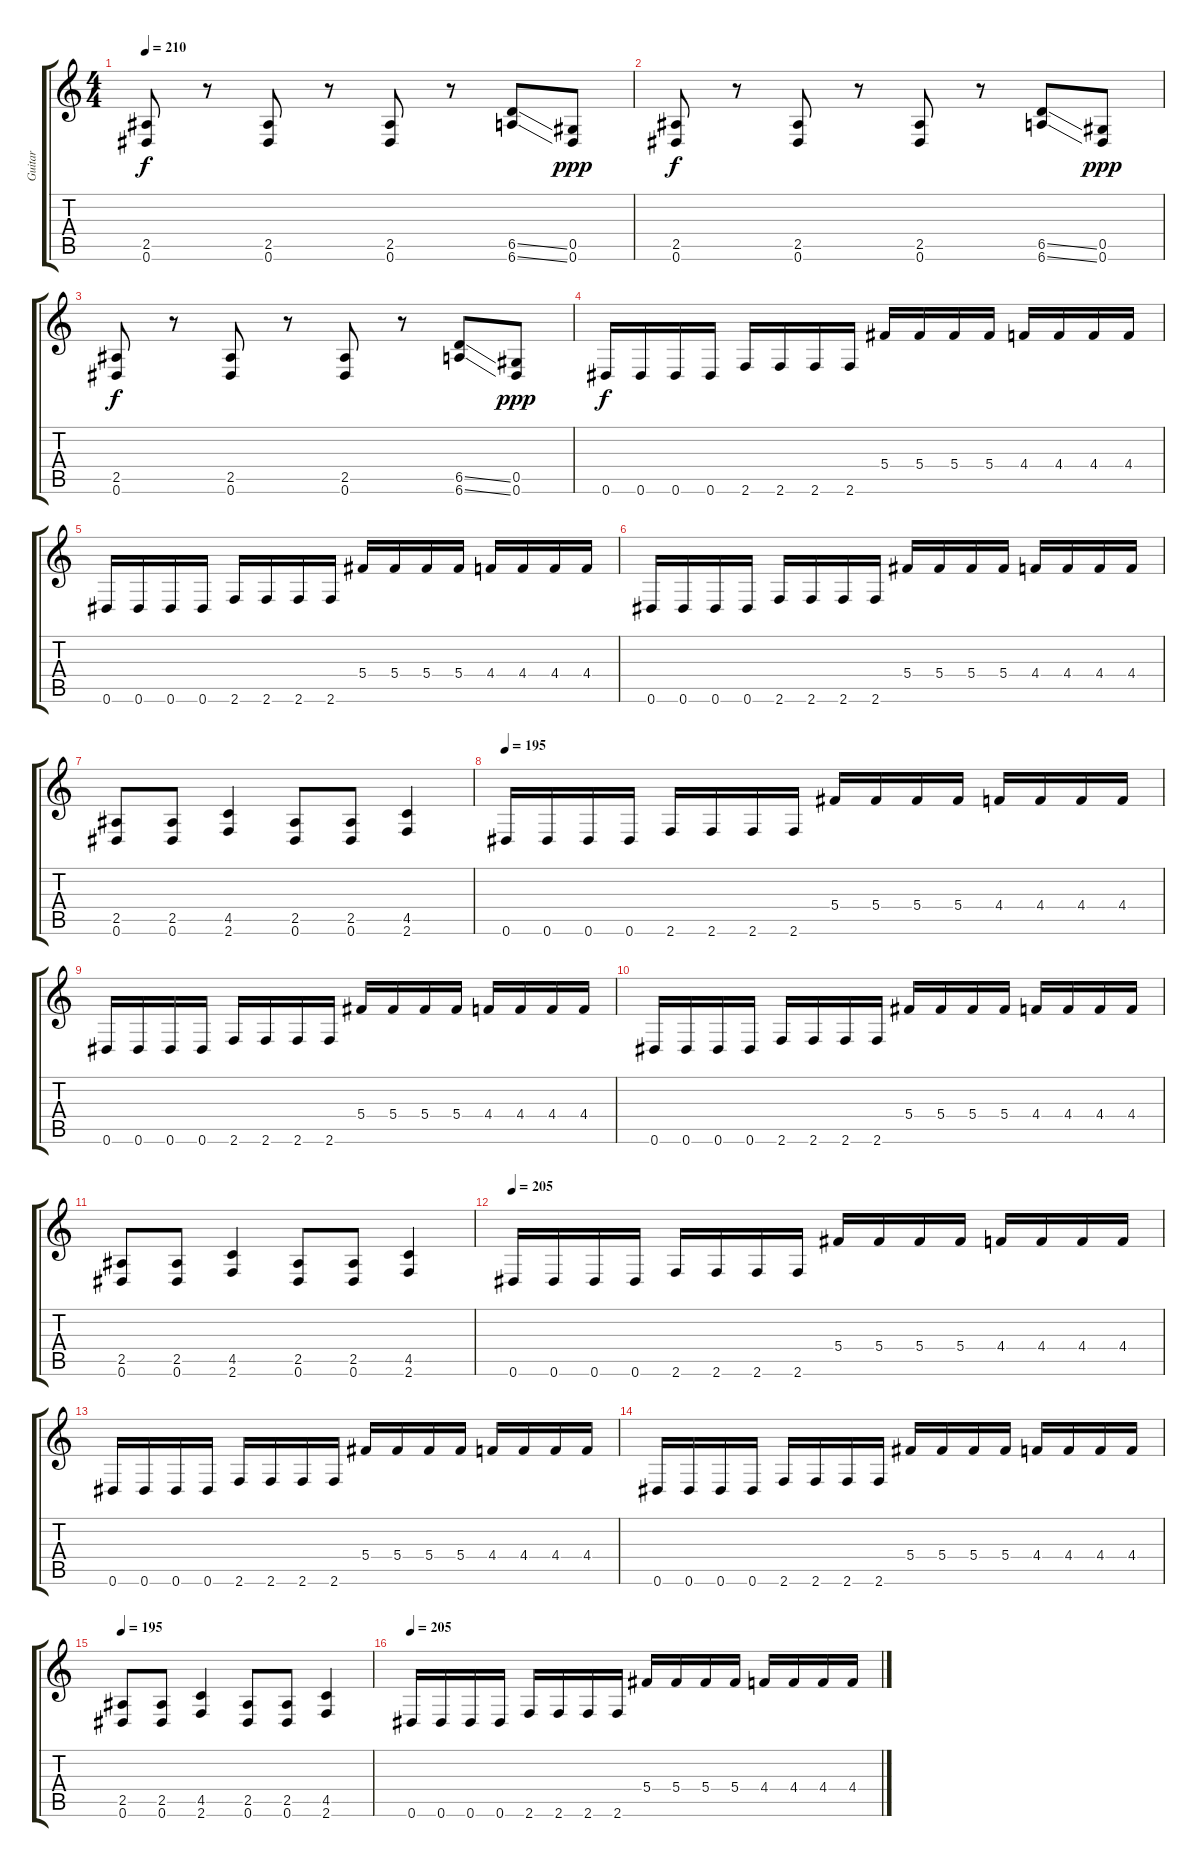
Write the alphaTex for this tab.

\track ("Guitar" "Guitar") {instrument distortionguitar}
\staff {score tabs}
\tuning (Eb4 Bb3 Gb3 Db3 Ab2 Eb2) {hide}
\ts (4 4)
\tempo 210
\clef g2
\ks c
(2.5 0.6).8{dy f} r.8 (2.5 0.6).8 r.8 (2.5 0.6).8 r.8 (6.5{ss} 6.6{ss}).8 (0.5 0.6).8{dy ppp} |
(2.5 0.6).8{dy f} r.8 (2.5 0.6).8 r.8 (2.5 0.6).8 r.8 (6.5{ss} 6.6{ss}).8 (0.5 0.6).8{dy ppp} |
(2.5 0.6).8{dy f} r.8 (2.5 0.6).8 r.8 (2.5 0.6).8 r.8 (6.5{ss} 6.6{ss}).8 (0.5 0.6).8{dy ppp} |
0.6.16{dy f} 0.6.16 0.6.16 0.6.16 2.6.16 2.6.16 2.6.16 2.6.16 5.4.16 5.4.16 5.4.16 5.4.16 4.4.16 4.4.16 4.4.16 4.4.16 |
0.6.16 0.6.16 0.6.16 0.6.16 2.6.16 2.6.16 2.6.16 2.6.16 5.4.16 5.4.16 5.4.16 5.4.16 4.4.16 4.4.16 4.4.16 4.4.16 |
0.6.16 0.6.16 0.6.16 0.6.16 2.6.16 2.6.16 2.6.16 2.6.16 5.4.16 5.4.16 5.4.16 5.4.16 4.4.16 4.4.16 4.4.16 4.4.16 |
(2.5 0.6).8 (2.5 0.6).8 (4.5 2.6).4 (2.5 0.6).8 (2.5 0.6).8 (4.5 2.6).4 |
\tempo 195
0.6.16 0.6.16 0.6.16 0.6.16 2.6.16 2.6.16 2.6.16 2.6.16 5.4.16 5.4.16 5.4.16 5.4.16 4.4.16 4.4.16 4.4.16 4.4.16 |
0.6.16 0.6.16 0.6.16 0.6.16 2.6.16 2.6.16 2.6.16 2.6.16 5.4.16 5.4.16 5.4.16 5.4.16 4.4.16 4.4.16 4.4.16 4.4.16 |
0.6.16 0.6.16 0.6.16 0.6.16 2.6.16 2.6.16 2.6.16 2.6.16 5.4.16 5.4.16 5.4.16 5.4.16 4.4.16 4.4.16 4.4.16 4.4.16 |
(2.5 0.6).8 (2.5 0.6).8 (4.5 2.6).4 (2.5 0.6).8 (2.5 0.6).8 (4.5 2.6).4 |
\tempo 205
0.6.16 0.6.16 0.6.16 0.6.16 2.6.16 2.6.16 2.6.16 2.6.16 5.4.16 5.4.16 5.4.16 5.4.16 4.4.16 4.4.16 4.4.16 4.4.16 |
0.6.16 0.6.16 0.6.16 0.6.16 2.6.16 2.6.16 2.6.16 2.6.16 5.4.16 5.4.16 5.4.16 5.4.16 4.4.16 4.4.16 4.4.16 4.4.16 |
0.6.16 0.6.16 0.6.16 0.6.16 2.6.16 2.6.16 2.6.16 2.6.16 5.4.16 5.4.16 5.4.16 5.4.16 4.4.16 4.4.16 4.4.16 4.4.16 |
\tempo 195
(2.5 0.6).8 (2.5 0.6).8 (4.5 2.6).4 (2.5 0.6).8 (2.5 0.6).8 (4.5 2.6).4 |
\tempo 205
0.6.16 0.6.16 0.6.16 0.6.16 2.6.16 2.6.16 2.6.16 2.6.16 5.4.16 5.4.16 5.4.16 5.4.16 4.4.16 4.4.16 4.4.16 4.4.16
